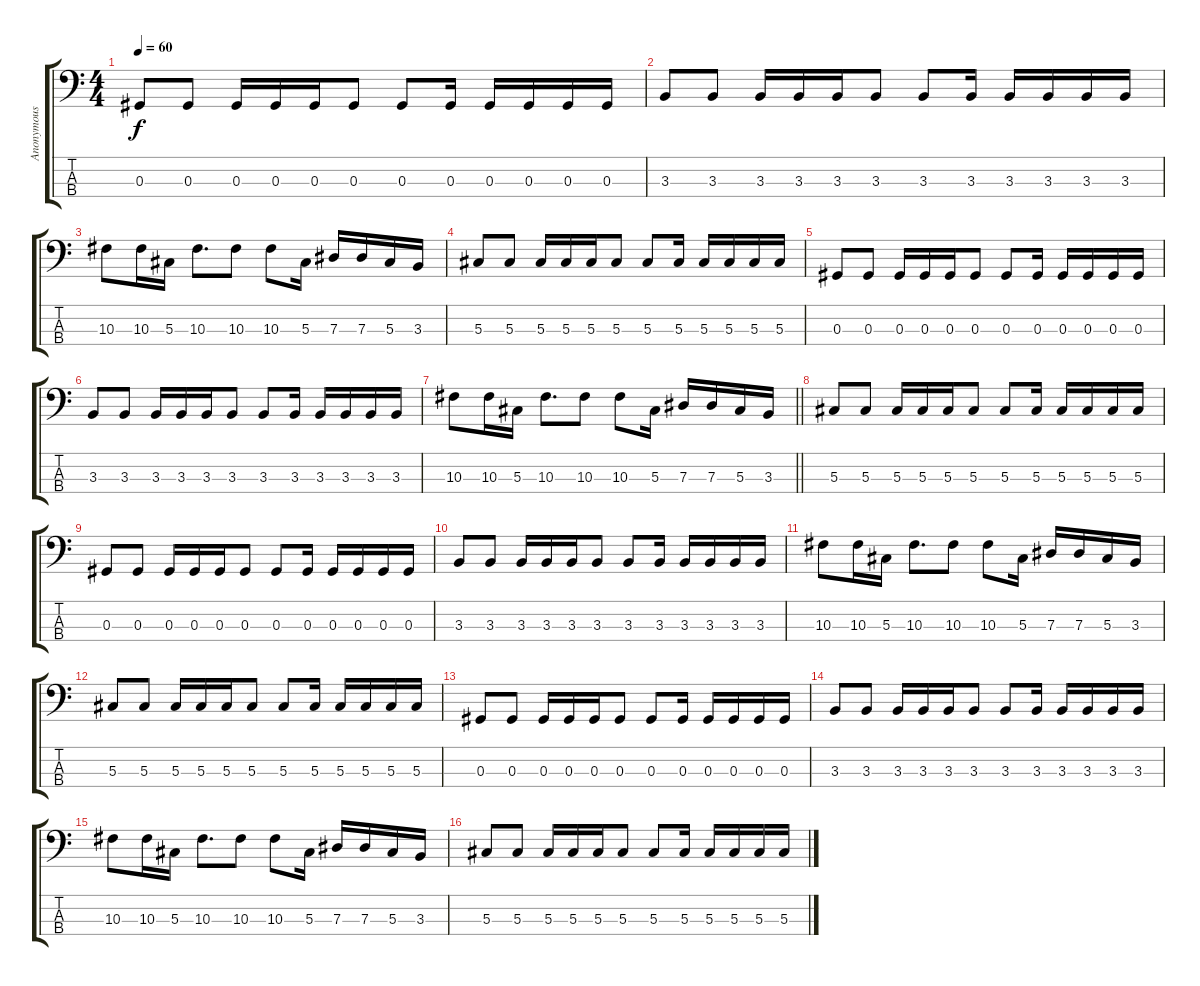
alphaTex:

\track ("Anonymous" "Anonymous") {instrument synthbass1}
\staff {score tabs}
\tuning (Gb2 Db2 Ab1 Db1) {hide}
\ts (4 4)
\tempo 60
\clef f4
\ks c
0.3.8{dy f} 0.3.8 0.3.16 0.3.16 0.3.16 0.3.8 0.3.8 0.3.16 0.3.16 0.3.16 0.3.16 0.3.16 |
3.3.8 3.3.8 3.3.16 3.3.16 3.3.16 3.3.8 3.3.8 3.3.16 3.3.16 3.3.16 3.3.16 3.3.16 |
10.3.8{instrument electricbassfinger} 10.3.16 5.3.16 10.3.8{d} 10.3.8 10.3.8 5.3.16 7.3.16 7.3.16 5.3.16 3.3.16 |
5.3.8{instrument electricbassfinger} 5.3.8 5.3.16 5.3.16 5.3.16 5.3.8 5.3.8 5.3.16 5.3.16 5.3.16 5.3.16 5.3.16 |
0.3.8 0.3.8 0.3.16 0.3.16 0.3.16 0.3.8 0.3.8 0.3.16 0.3.16 0.3.16 0.3.16 0.3.16 |
3.3.8 3.3.8 3.3.16 3.3.16 3.3.16 3.3.8 3.3.8 3.3.16 3.3.16 3.3.16 3.3.16 3.3.16 |
\barLineRight lightlight
10.3.8{instrument electricbassfinger} 10.3.16 5.3.16 10.3.8{d} 10.3.8 10.3.8 5.3.16 7.3.16 7.3.16 5.3.16 3.3.16 |
5.3.8{instrument electricbassfinger} 5.3.8 5.3.16 5.3.16 5.3.16 5.3.8 5.3.8 5.3.16 5.3.16 5.3.16 5.3.16 5.3.16 |
0.3.8 0.3.8 0.3.16 0.3.16 0.3.16 0.3.8 0.3.8 0.3.16 0.3.16 0.3.16 0.3.16 0.3.16 |
3.3.8 3.3.8 3.3.16 3.3.16 3.3.16 3.3.8 3.3.8 3.3.16 3.3.16 3.3.16 3.3.16 3.3.16 |
10.3.8{instrument electricbassfinger} 10.3.16 5.3.16 10.3.8{d} 10.3.8 10.3.8 5.3.16 7.3.16 7.3.16 5.3.16 3.3.16 |
5.3.8{instrument electricbassfinger} 5.3.8 5.3.16 5.3.16 5.3.16 5.3.8 5.3.8 5.3.16 5.3.16 5.3.16 5.3.16 5.3.16 |
0.3.8 0.3.8 0.3.16 0.3.16 0.3.16 0.3.8 0.3.8 0.3.16 0.3.16 0.3.16 0.3.16 0.3.16 |
3.3.8 3.3.8 3.3.16 3.3.16 3.3.16 3.3.8 3.3.8 3.3.16 3.3.16 3.3.16 3.3.16 3.3.16 |
10.3.8{instrument electricbassfinger} 10.3.16 5.3.16 10.3.8{d} 10.3.8 10.3.8 5.3.16 7.3.16 7.3.16 5.3.16 3.3.16 |
5.3.8{instrument electricbassfinger} 5.3.8 5.3.16 5.3.16 5.3.16 5.3.8 5.3.8 5.3.16 5.3.16 5.3.16 5.3.16 5.3.16
